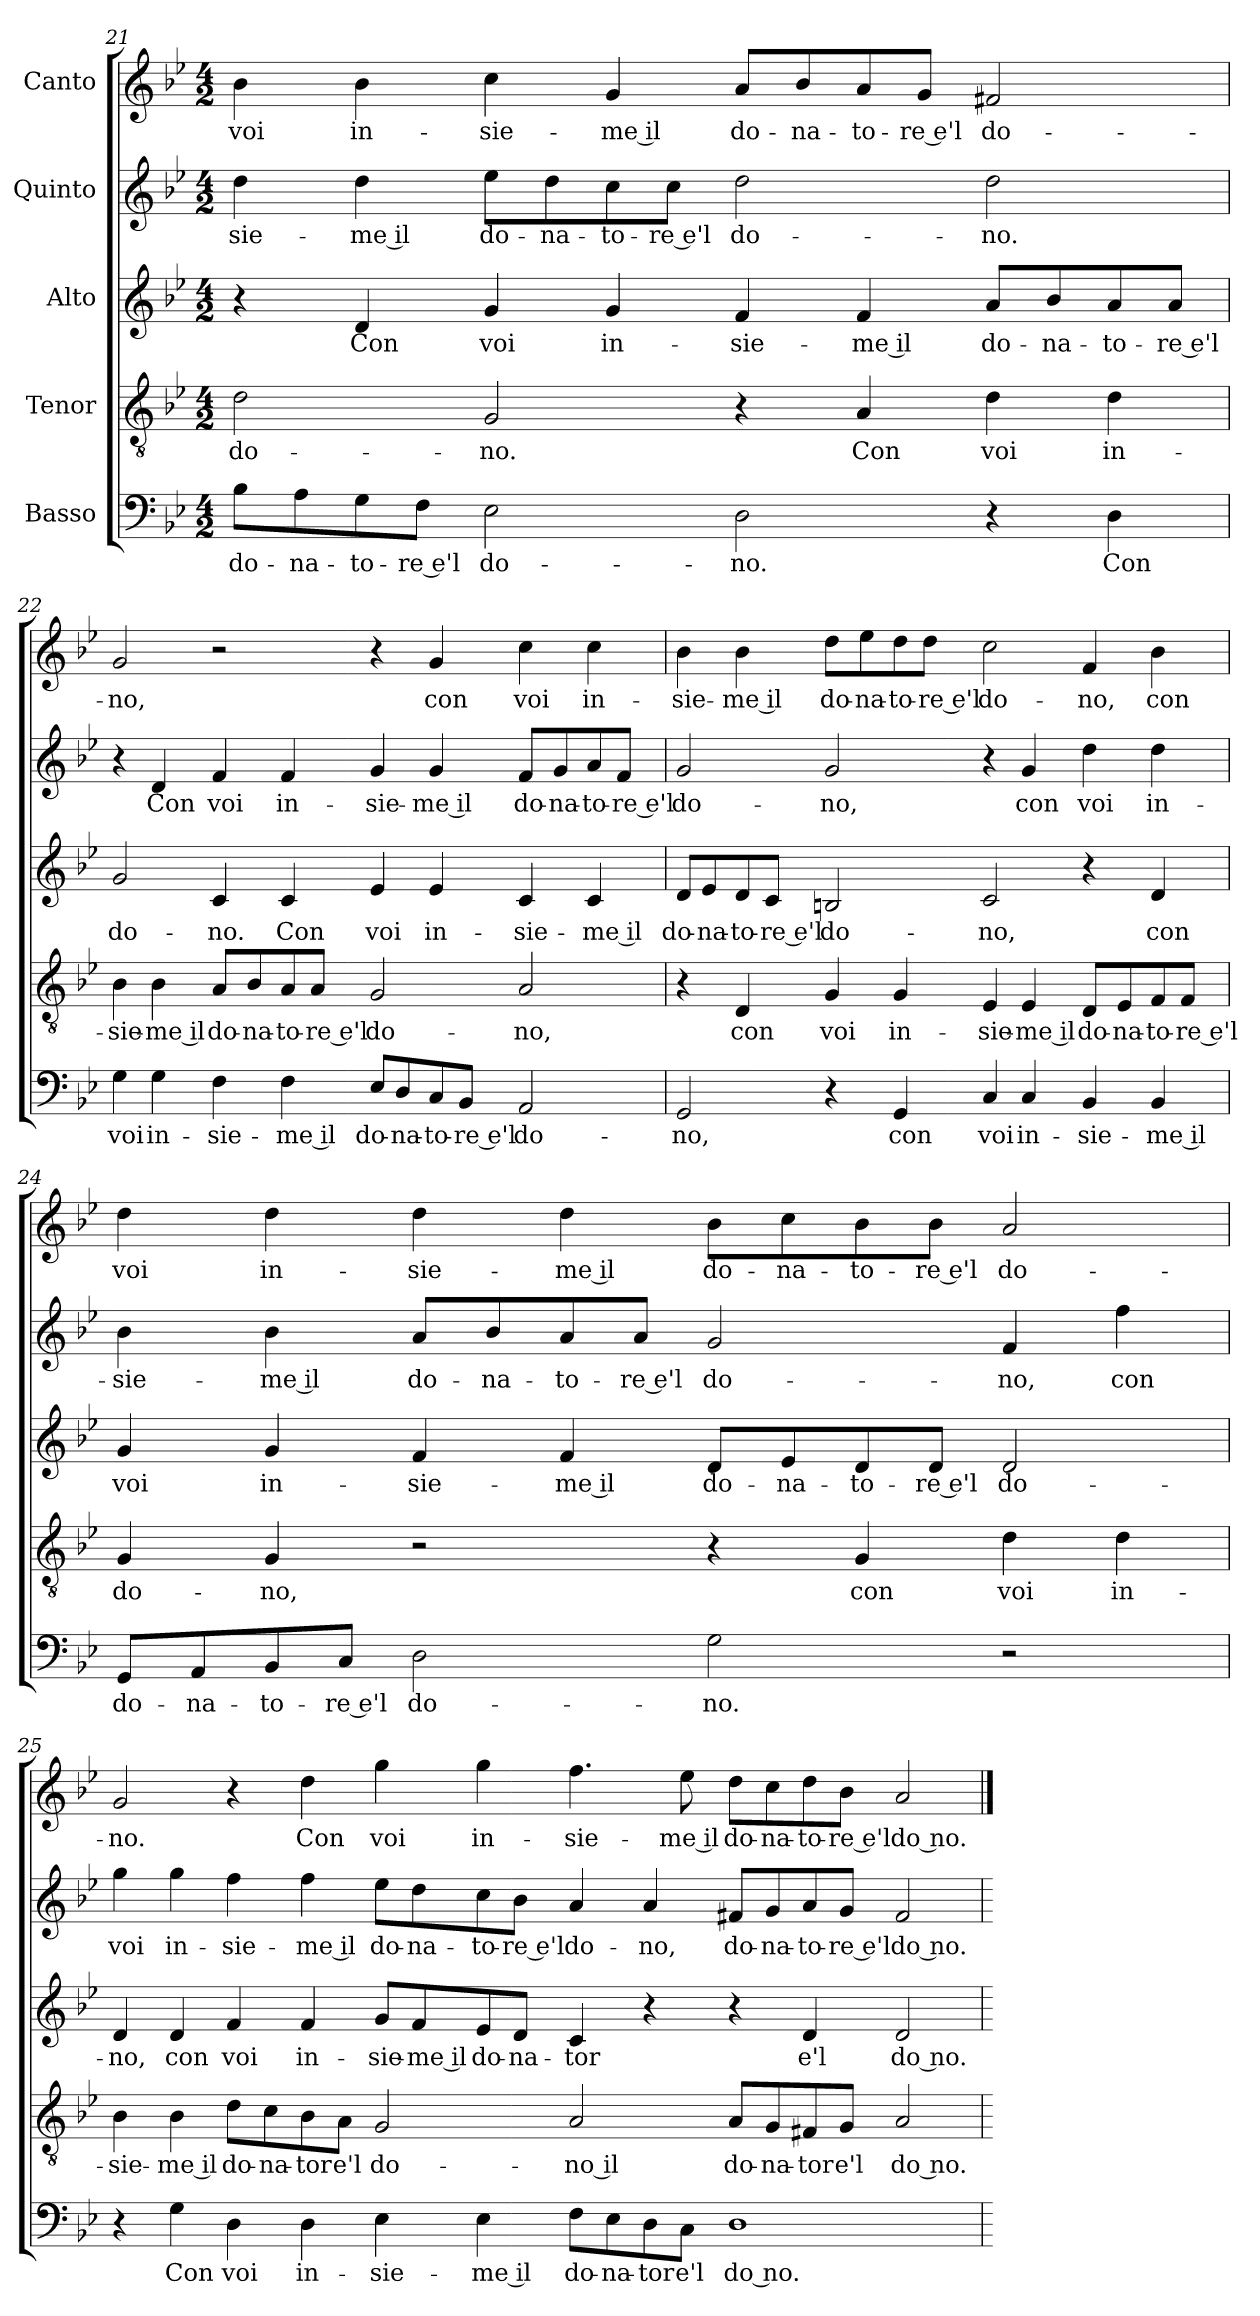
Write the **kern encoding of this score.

**kern	**text	**kern	**text	**kern	**text	**kern	**text	**kern	**text
*part5	*part5	*part4	*part4	*part3	*part3	*part2	*part2	*part1	*part1
*staff5	*staff5	*staff4	*staff4	*staff3	*staff3	*staff2	*staff2	*staff1	*staff1
*I"Basso	*	*I"Tenor	*	*I"Alto	*	*I"Quinto	*	*I"Canto	*
!!LO:PB:g=z
*clefF4	*	*clefGv2	*	*clefG2	*	*clefG2	*	*clefG2	*
*k[b-e-]	*	*k[b-e-]	*	*k[b-e-]	*	*k[b-e-]	*	*k[b-e-]	*
*B-:	*	*B-:	*	*B-:	*	*B-:	*	*B-:	*
*M4/2	*	*M4/2	*	*M4/2	*	*M4/2	*	*M4/2	*
=21	=21	=21	=21	=21	=21	=21	=21	=21	=21
!	!LO:LY:b:cj	!	!LO:LY:b:cj	!	!	!	!LO:LY:b:cj	!	!LO:LY:b:cj
8B-\L	do-	2d\	do-	4r	.	4dd\	-sie-	4b-\	voi
!	!LO:LY:b:cj	!	!	!	!	!	!	!	!
8A\	-na-	.	.	.	.	.	.	.	.
!	!LO:LY:b:cj	!	!	!	!LO:LY:b:cj	!	!LO:LY:b:rj	!	!LO:LY:b:cj
8G\	-to-	.	.	4d/	Con	4dd\	-me il	4b-\	in-
!	!LO:LY:b:rj	!	!	!	!	!	!	!	!
8F\J	-re e'l	.	.	.	.	.	.	.	.
!	!LO:LY:b:cj	!	!LO:LY:b:cj	!	!LO:LY:b:cj	!	!LO:LY:b:cj	!	!LO:LY:b:cj
2E-\	do-	2G/	-no.	4g/	voi	8ee-\L	do-	4cc\	-sie-
!	!	!	!	!	!	!	!LO:LY:b:cj	!	!
.	.	.	.	.	.	8dd\	-na-	.	.
!	!	!	!	!	!LO:LY:b:cj	!	!LO:LY:b:cj	!	!LO:LY:b:rj
.	.	.	.	4g/	in-	8cc\	-to-	4g/	-me il
!	!	!	!	!	!	!	!LO:LY:b:rj	!	!
.	.	.	.	.	.	8cc\J	-re e'l	.	.
!	!LO:LY:b:cj	!	!	!	!LO:LY:b:cj	!	!LO:LY:b:cj	!	!LO:LY:b:cj
2D\	-no.	4r	.	4f/	-sie-	2dd\	do-	8a/L	do-
!	!	!	!	!	!	!	!	!	!LO:LY:b:cj
.	.	.	.	.	.	.	.	8b-/	-na-
!	!	!	!LO:LY:b:cj	!	!LO:LY:b:rj	!	!	!	!LO:LY:b:cj
.	.	4A/	Con	4f/	-me il	.	.	8a/	-to-
!	!	!	!	!	!	!	!	!	!LO:LY:b:rj
.	.	.	.	.	.	.	.	8g/J	-re e'l
!	!	!	!LO:LY:b:cj	!	!LO:LY:b:cj	!	!LO:LY:b:cj	!	!LO:LY:b:cj
4r	.	4d\	voi	8a/L	do-	2dd\	-no.	2f#X/	do-
!	!	!	!	!	!LO:LY:b:cj	!	!	!	!
.	.	.	.	8b-/	-na-	.	.	.	.
!	!LO:LY:b:cj	!	!LO:LY:b:cj	!	!LO:LY:b:cj	!	!	!	!
4D\	Con	4d\	in-	8a/	-to-	.	.	.	.
!	!	!	!	!	!LO:LY:b:rj	!	!	!	!
.	.	.	.	8a/J	-re e'l	.	.	.	.
!!LO:LB:g=z
=22	=22	=22	=22	=22	=22	=22	=22	=22	=22
!	!LO:LY:b:cj	!	!LO:LY:b:cj	!	!LO:LY:b:cj	!	!	!	!LO:LY:b:cj
4G\	voi	4B-\	-sie-	2g/	do-	4r	.	2g/	-no,
!	!LO:LY:b:cj	!	!LO:LY:b:rj	!	!	!	!LO:LY:b:cj	!	!
4G\	in-	4B-\	-me il	.	.	4d/	Con	.	.
!	!LO:LY:b:cj	!	!LO:LY:b:cj	!	!LO:LY:b:cj	!	!LO:LY:b:cj	!	!
4F\	-sie-	8A/L	do-	4c/	-no.	4f/	voi	2r	.
!	!	!	!LO:LY:b:cj	!	!	!	!	!	!
.	.	8B-/	-na-	.	.	.	.	.	.
!	!LO:LY:b:rj	!	!LO:LY:b:cj	!	!LO:LY:b:cj	!	!LO:LY:b:cj	!	!
4F\	-me il	8A/	-to-	4c/	Con	4f/	in-	.	.
!	!	!	!LO:LY:b:rj	!	!	!	!	!	!
.	.	8A/J	-re e'l	.	.	.	.	.	.
!	!LO:LY:b:cj	!	!LO:LY:b:cj	!	!LO:LY:b:cj	!	!LO:LY:b:cj	!	!
8E-/L	do-	2G/	do-	4e-/	voi	4g/	-sie-	4r	.
!	!LO:LY:b:cj	!	!	!	!	!	!	!	!
8D/	-na-	.	.	.	.	.	.	.	.
!	!LO:LY:b:cj	!	!	!	!LO:LY:b:cj	!	!LO:LY:b:rj	!	!LO:LY:b:cj
8C/	-to-	.	.	4e-/	in-	4g/	-me il	4g/	con
!	!LO:LY:b:rj	!	!	!	!	!	!	!	!
8BB-/J	-re e'l	.	.	.	.	.	.	.	.
!	!LO:LY:b:cj	!	!LO:LY:b:cj	!	!LO:LY:b:cj	!	!LO:LY:b:cj	!	!LO:LY:b:cj
2AA/	do-	2A/	-no,	4c/	-sie-	8f/L	do-	4cc\	voi
!	!	!	!	!	!	!	!LO:LY:b:cj	!	!
.	.	.	.	.	.	8g/	-na-	.	.
!	!	!	!	!	!LO:LY:b:rj	!	!LO:LY:b:cj	!	!LO:LY:b:cj
.	.	.	.	4c/	-me il	8a/	-to-	4cc\	in-
!	!	!	!	!	!	!	!LO:LY:b:rj	!	!
.	.	.	.	.	.	8f/J	-re e'l	.	.
!!LO:LB:g=z
=23	=23	=23	=23	=23	=23	=23	=23	=23	=23
!	!LO:LY:b:cj	!	!	!	!LO:LY:b:cj	!	!LO:LY:b:cj	!	!LO:LY:b:cj
2GG/	-no,	4r	.	8d/L	do-	2g/	do-	4b-\	-sie-
!	!	!	!	!	!LO:LY:b:cj	!	!	!	!
.	.	.	.	8e-/	-na-	.	.	.	.
!	!	!	!LO:LY:b:cj	!	!LO:LY:b:cj	!	!	!	!LO:LY:b:rj
.	.	4D/	con	8d/	-to-	.	.	4b-\	-me il
!	!	!	!	!	!LO:LY:b:rj	!	!	!	!
.	.	.	.	8c/J	-re e'l	.	.	.	.
!	!	!	!LO:LY:b:cj	!	!LO:LY:b:cj	!	!LO:LY:b:cj	!	!LO:LY:b:cj
4r	.	4G/	voi	2Bn/	do-	2g/	-no,	8dd\L	do-
!	!	!	!	!	!	!	!	!	!LO:LY:b:cj
.	.	.	.	.	.	.	.	8ee-\	-na-
!	!LO:LY:b:cj	!	!LO:LY:b:cj	!	!	!	!	!	!LO:LY:b:cj
4GG/	con	4G/	in-	.	.	.	.	8dd\	-to-
!	!	!	!	!	!	!	!	!	!LO:LY:b:rj
.	.	.	.	.	.	.	.	8dd\J	-re e'l
!	!LO:LY:b:cj	!	!LO:LY:b:cj	!	!LO:LY:b:cj	!	!	!	!LO:LY:b:cj
4C/	voi	4E-/	-sie-	2c/	-no,	4r	.	2cc\	do-
!	!LO:LY:b:cj	!	!LO:LY:b:rj	!	!	!	!LO:LY:b:cj	!	!
4C/	in-	4E-/	-me il	.	.	4g/	con	.	.
!	!LO:LY:b:cj	!	!LO:LY:b:cj	!	!	!	!LO:LY:b:cj	!	!LO:LY:b:cj
4BB-/	-sie-	8D/L	do-	4r	.	4dd\	voi	4f/	-no,
!	!	!	!LO:LY:b:cj	!	!	!	!	!	!
.	.	8E-/	-na-	.	.	.	.	.	.
!	!LO:LY:b:rj	!	!LO:LY:b:cj	!	!LO:LY:b:cj	!	!LO:LY:b:cj	!	!LO:LY:b:cj
4BB-/	-me il	8F/	-to-	4d/	con	4dd\	in-	4b-\	con
!	!	!	!LO:LY:b:rj	!	!	!	!	!	!
.	.	8F/J	-re e'l	.	.	.	.	.	.
!!LO:PB:g=z
=24	=24	=24	=24	=24	=24	=24	=24	=24	=24
!	!LO:LY:b:cj	!	!LO:LY:b:cj	!	!LO:LY:b:cj	!	!LO:LY:b:cj	!	!LO:LY:b:cj
8GG/L	do-	4G/	do-	4g/	voi	4b-\	-sie-	4dd\	voi
!	!LO:LY:b:cj	!	!	!	!	!	!	!	!
8AA/	-na-	.	.	.	.	.	.	.	.
!	!LO:LY:b:cj	!	!LO:LY:b:cj	!	!LO:LY:b:cj	!	!LO:LY:b:rj	!	!LO:LY:b:cj
8BB-/	-to-	4G/	-no,	4g/	in-	4b-\	-me il	4dd\	in-
!	!LO:LY:b:rj	!	!	!	!	!	!	!	!
8C/J	-re e'l	.	.	.	.	.	.	.	.
!	!LO:LY:b:cj	!	!	!	!LO:LY:b:cj	!	!LO:LY:b:cj	!	!LO:LY:b:cj
2D\	do-	2r	.	4f/	-sie-	8a/L	do-	4dd\	-sie-
!	!	!	!	!	!	!	!LO:LY:b:cj	!	!
.	.	.	.	.	.	8b-/	-na-	.	.
!	!	!	!	!	!LO:LY:b:rj	!	!LO:LY:b:cj	!	!LO:LY:b:rj
.	.	.	.	4f/	-me il	8a/	-to-	4dd\	-me il
!	!	!	!	!	!	!	!LO:LY:b:rj	!	!
.	.	.	.	.	.	8a/J	-re e'l	.	.
!	!LO:LY:b:cj	!	!	!	!LO:LY:b:cj	!	!LO:LY:b:cj	!	!LO:LY:b:cj
2G\	-no.	4r	.	8d/L	do-	2g/	do-	8b-\L	do-
!	!	!	!	!	!LO:LY:b:cj	!	!	!	!LO:LY:b:cj
.	.	.	.	8e-/	-na-	.	.	8cc\	-na-
!	!	!	!LO:LY:b:cj	!	!LO:LY:b:cj	!	!	!	!LO:LY:b:cj
.	.	4G/	con	8d/	-to-	.	.	8b-\	-to-
!	!	!	!	!	!LO:LY:b:rj	!	!	!	!LO:LY:b:rj
.	.	.	.	8d/J	-re e'l	.	.	8b-\J	-re e'l
!	!	!	!LO:LY:b:cj	!	!LO:LY:b:cj	!	!LO:LY:b:cj	!	!LO:LY:b:cj
2r	.	4d\	voi	2d/	do-	4f/	-no,	2a/	do-
!	!	!	!LO:LY:b:cj	!	!	!	!LO:LY:b:cj	!	!
.	.	4d\	in-	.	.	4ff\	con	.	.
!!LO:LB:g=z
=25	=25	=25	=25	=25	=25	=25	=25	=25	=25
!	!	!	!LO:LY:b:cj	!	!LO:LY:b:cj	!	!LO:LY:b:cj	!	!LO:LY:b:cj
4r	.	4B-\	-sie-	4d/	-no,	4gg\	voi	2g/	-no.
!	!LO:LY:b:cj	!	!LO:LY:b:rj	!	!LO:LY:b:cj	!	!LO:LY:b:cj	!	!
4G\	Con	4B-\	-me il	4d/	con	4gg\	in-	.	.
!	!LO:LY:b:cj	!	!LO:LY:b:cj	!	!LO:LY:b:cj	!	!LO:LY:b:cj	!	!
4D\	voi	8d\L	do-	4f/	voi	4ff\	-sie-	4r	.
!	!	!	!LO:LY:b:cj	!	!	!	!	!	!
.	.	8c\	-na-	.	.	.	.	.	.
!	!LO:LY:b:cj	!	!LO:LY:b:cj	!	!LO:LY:b:cj	!	!LO:LY:b:rj	!	!LO:LY:b:cj
4D\	in-	8B-\	-tor	4f/	in-	4ff\	-me il	4dd\	Con
!	!	!	!LO:LY:b:cj	!	!	!	!	!	!
.	.	8A\J	e'l	.	.	.	.	.	.
!	!LO:LY:b:cj	!	!LO:LY:b:cj	!	!LO:LY:b:cj	!	!LO:LY:b:cj	!	!LO:LY:b:cj
4E-\	-sie-	2G/	do-	8g/L	-sie-	8ee-\L	do-	4gg\	voi
!	!	!	!	!	!LO:LY:b:rj	!	!LO:LY:b:cj	!	!
.	.	.	.	8f/	-me il	8dd\	-na-	.	.
!	!LO:LY:b:rj	!	!	!	!LO:LY:b:cj	!	!LO:LY:b:cj	!	!LO:LY:b:cj
4E-\	-me il	.	.	8e-/	do-	8cc\	-to-	4gg\	in-
!	!	!	!	!	!LO:LY:b:cj	!	!LO:LY:b:rj	!	!
.	.	.	.	8d/J	-na-	8b-\J	-re e'l	.	.
!	!LO:LY:b:cj	!	!LO:LY:b:rj	!	!LO:LY:b:cj	!	!LO:LY:b:cj	!	!LO:LY:b:cj
8F\L	do-	2A/	-no il	4c/	-tor	4a/	do-	4.ff\	-sie-
!	!LO:LY:b:cj	!	!	!	!	!	!	!	!
8E-\	-na-	.	.	.	.	.	.	.	.
!	!LO:LY:b:cj	!	!	!	!	!	!LO:LY:b:cj	!	!
8D\	-tor	.	.	4r	.	4a/	-no,	.	.
!	!LO:LY:b:cj	!	!	!	!	!	!	!	!LO:LY:b:rj
8C\J	e'l	.	.	.	.	.	.	8ee-\	-me il
!	!LO:LY:b:cj	!	!LO:LY:b:cj	!	!	!	!LO:LY:b:cj	!	!LO:LY:b:cj
1D	do no.-	8A/L	do-	4r	.	8f#X/L	do-	8dd\L	do-
!	!	!	!LO:LY:b:cj	!	!	!	!LO:LY:b:cj	!	!LO:LY:b:cj
.	.	8G/	-na-	.	.	8g/	-na-	8cc\	-na-
!	!	!	!LO:LY:b:cj	!	!LO:LY:b:cj	!	!LO:LY:b:cj	!	!LO:LY:b:cj
.	.	8F#X/	-tor	4d/	e'l	8a/	-to-	8dd\	-to-
!	!	!	!LO:LY:b:cj	!	!	!	!LO:LY:b:rj	!	!LO:LY:b:rj
.	.	8G/J	e'l	.	.	8g/J	-re e'l	8b-\J	-re e'l
!	!	!	!LO:LY:b:cj	!	!LO:LY:b:cj	!	!LO:LY:b:cj	!	!LO:LY:b:cj
.	.	2A/	do no.-	2d/	do no.-	2f#/	do no.-	2a/	do no.-
=	==	=	==	=	==	=	==	==	==
*-	*-	*-	*-	*-	*-	*-	*-	*-	*-
